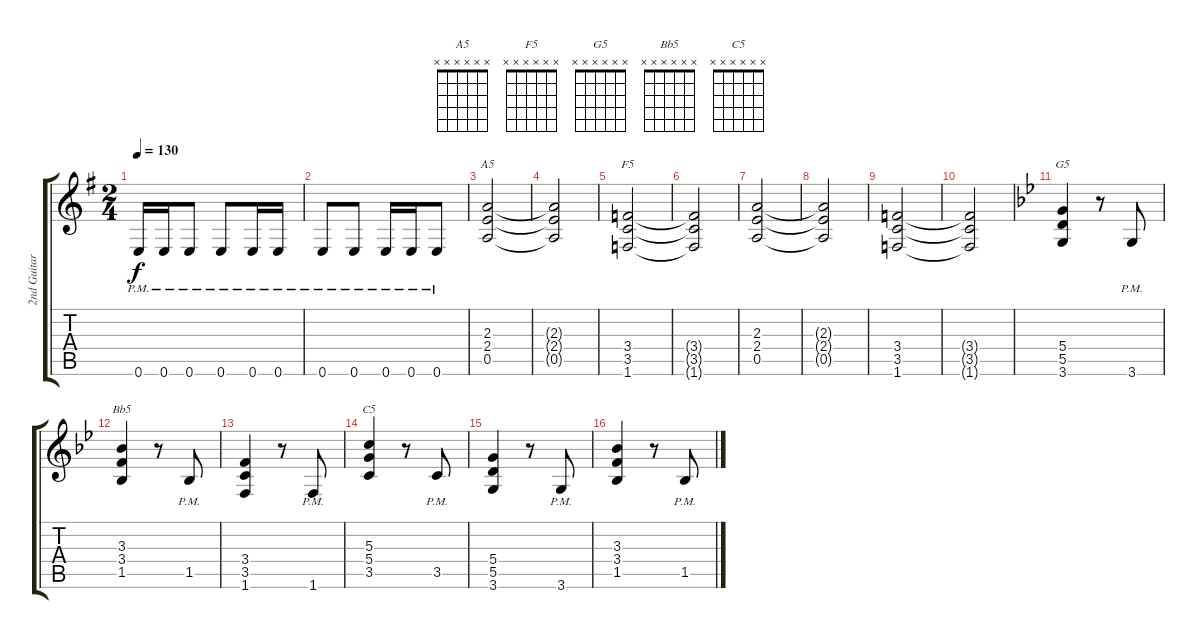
\track ("2nd Guitar" "2nd Guitar") {instrument distortionguitar}
\staff {score tabs}
\tuning (E4 B3 G3 D3 A2 E2) {hide}
\chord ("A5" x x x x x x)
\chord ("F5" x x x x x x)
\chord ("G5" x x x x x x)
\chord ("Bb5" x x x x x x)
\chord ("C5" x x x x x x)
\ts (2 4)
\tempo 130
\clef g2
\ks eminor
0.6{pm}.16{dy f} 0.6{pm}.16 0.6{pm}.8 0.6{pm}.8 0.6{pm}.16 0.6{pm}.16 |
0.6{pm}.8 0.6{pm}.8 0.6{pm}.16 0.6{pm}.16 0.6{pm}.8 |
(2.3 2.4 0.5).2{ch "A5"} |
(2.3{t} 2.4{t} 0.5{t}).2 |
(3.4 3.5 1.6).2{ch "F5"} |
(3.4{t} 3.5{t} 1.6{t}).2 |
(2.3 2.4 0.5).2 |
(2.3{t} 2.4{t} 0.5{t}).2 |
(3.4 3.5 1.6).2 |
(3.4{t} 3.5{t} 1.6{t}).2 |
\ks gminor
(5.4 5.5 3.6).4{ch "G5"} r.8 3.6{pm}.8 |
(3.3 3.4 1.5).4{ch "Bb5"} r.8 1.5{pm}.8 |
(3.4 3.5 1.6).4 r.8 1.6{pm}.8 |
(5.3 5.4 3.5).4{ch "C5"} r.8 3.5{pm}.8 |
(5.4 5.5 3.6).4 r.8 3.6{pm}.8 |
(3.3 3.4 1.5).4 r.8 1.5{pm}.8
